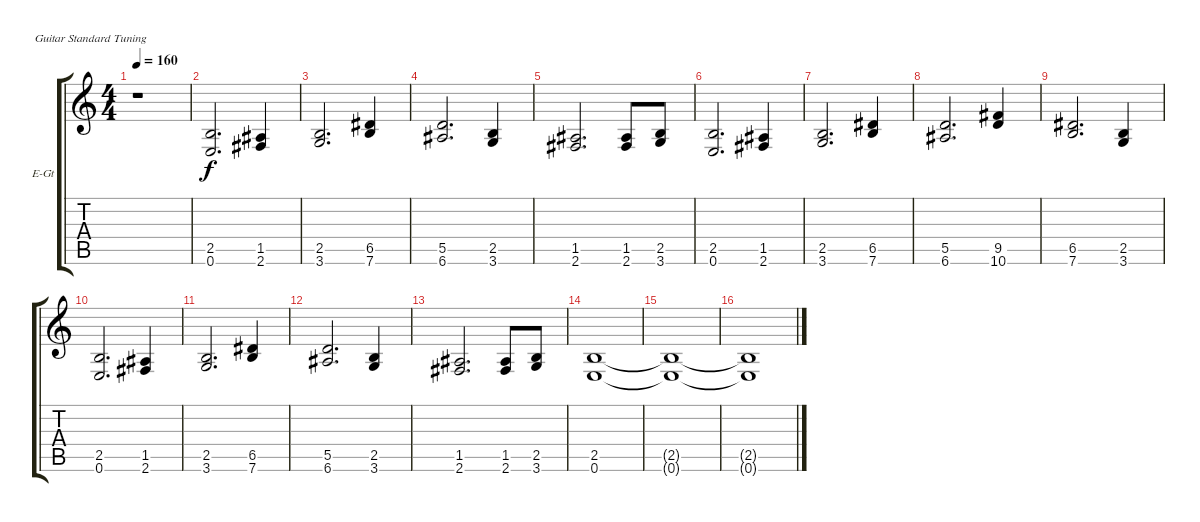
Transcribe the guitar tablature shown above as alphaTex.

\bracketExtendMode groupsimilarinstruments
\firstSystemTrackNameOrientation horizontal
\otherSystemsTrackNameOrientation horizontal
\track ("Rhythm" "E-Gt") {instrument distortionguitar}
\staff {score tabs}
\tuning (E4 B3 G3 D3 A2 E2)
\ts (4 4)
\tempo 160
\clef g2
\ks c
r.1{dy f instrument distortionguitar} |
(2.5 0.6).2{d} (1.5 2.6).4 |
(2.5 3.6).2{d} (6.5 7.6).4 |
(5.5 6.6).2{d} (2.5 3.6).4 |
(1.5 2.6).2{d} (1.5 2.6).8 (2.5 3.6).8 |
(2.5 0.6).2{d} (1.5 2.6).4 |
(2.5 3.6).2{d} (6.5 7.6).4 |
(5.5 6.6).2{d} (9.5 10.6).4 |
(6.5 7.6).2{d} (2.5 3.6).4 |
(2.5 0.6).2{d} (1.5 2.6).4 |
(2.5 3.6).2{d} (6.5 7.6).4 |
(5.5 6.6).2{d} (2.5 3.6).4 |
(1.5 2.6).2{d} (1.5 2.6).8 (2.5 3.6).8 |
(2.5 0.6).1 |
(2.5{t} 0.6{t}).1 |
(2.5{t} 0.6{t}).1
